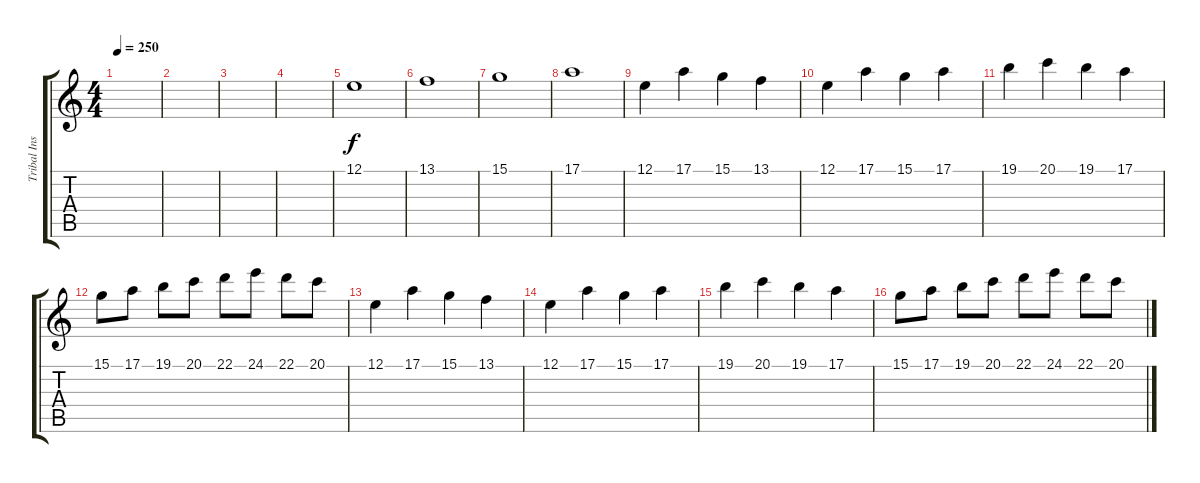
\track ("Tribal Instrument" "Tribal Ins") {instrument shakuhachi}
\staff {score tabs}
\tuning (E4 B3 G3 D3 A2 E2) {hide}
\ts (4 4)
\tempo 250
\clef g2
\ks c
|
|
|
|
12.1.1 |
13.1.1 |
15.1.1 |
17.1.1 |
12.1.4 17.1.4 15.1.4 13.1.4 |
12.1.4 17.1.4 15.1.4 17.1.4 |
19.1.4 20.1.4 19.1.4 17.1.4 |
15.1.8 17.1.8 19.1.8 20.1.8 22.1.8 24.1.8 22.1.8 20.1.8 |
12.1.4 17.1.4 15.1.4 13.1.4 |
12.1.4 17.1.4 15.1.4 17.1.4 |
19.1.4 20.1.4 19.1.4 17.1.4 |
15.1.8 17.1.8 19.1.8 20.1.8 22.1.8 24.1.8 22.1.8 20.1.8
